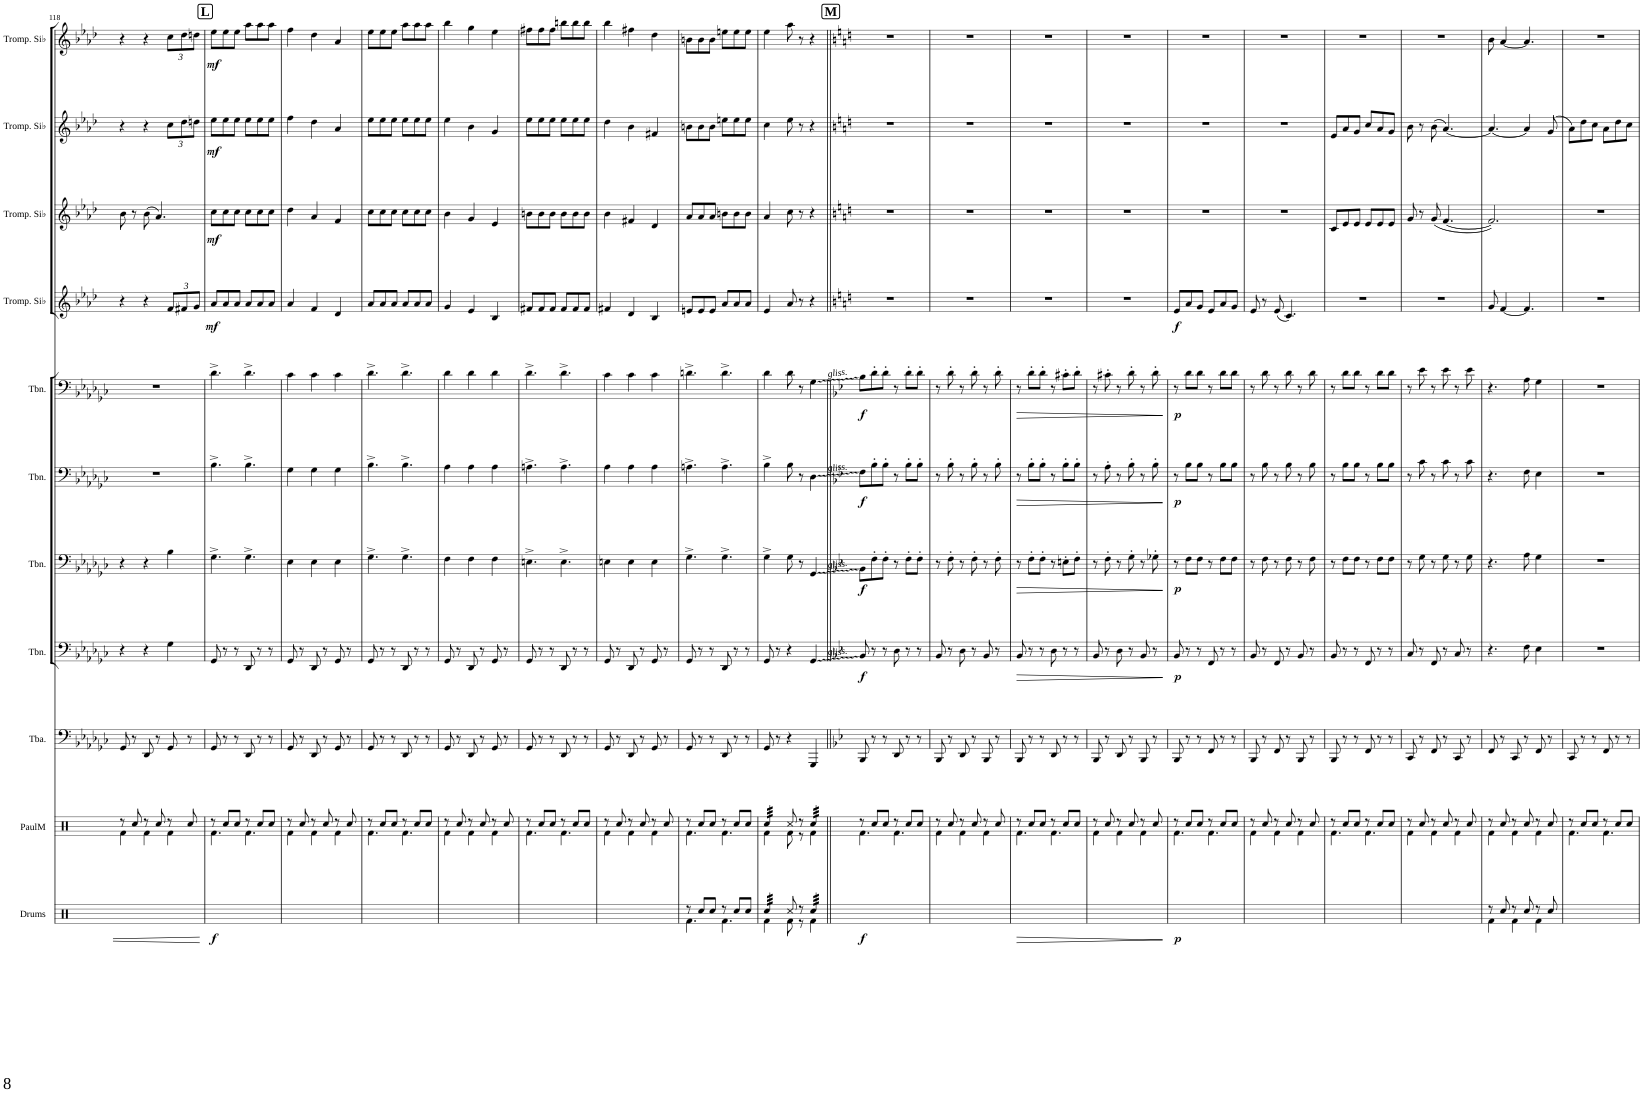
**kern	**kern	**kern	**kern	**dynam	**kern	**dynam	**kern	**dynam	**kern	**dynam	**kern	**dynam	**kern	**dynam	**kern	**dynam	**kern	**dynam
*part11	*part10	*part9	*part8	*part8	*part7	*part7	*part6	*part6	*part5	*part5	*part4	*part4	*part3	*part3	*part2	*part2	*part1	*part1
*staff11	*staff10	*staff9	*staff8	*staff8	*staff7	*staff7	*staff6	*staff6	*staff5	*staff5	*staff4	*staff4	*staff3	*staff3	*staff2	*staff2	*staff1	*staff1
*I"Drums	*I"PaulM	*I"Tuba	*I"Trombone	*	*I"Trombone	*	*I"Trombone	*	*I"Trombone	*	*I"Trompette en Sib	*	*I"Trompette en Sib	*	*I"Trompette en Sib	*	*I"Trompette en Sib	*
*I'Drums	*I'PaulM	*I'Tba.	*I'Tbn.	*	*I'Tbn.	*	*I'Tbn.	*	*I'Tbn.	*	*I'Tromp. Sib	*	*I'Tromp. Sib	*	*I'Tromp. Sib	*	*I'Tromp. Sib	*
!!LO:PB:g=z
*clefX	*clefX	*clefF4	*clefF4	*	*clefF4	*	*clefF4	*	*clefF4	*	*clefG2	*	*clefG2	*	*clefG2	*	*clefG2	*
*	*	*	*	*	*	*	*	*	*	*	*Trd1c2	*	*Trd1c2	*	*Trd1c2	*	*Trd1c2	*
*k[]	*k[]	*k[b-e-a-d-g-c-]	*k[b-e-a-d-g-c-]	*	*k[b-e-a-d-g-c-]	*	*k[b-e-a-d-g-c-]	*	*k[b-e-a-d-g-c-]	*	*k[b-e-a-d-]	*	*k[b-e-a-d-]	*	*k[b-e-a-d-]	*	*k[b-e-a-d-]	*
*M6/8	*M6/8	*M6/8	*M6/8	*	*M6/8	*	*M6/8	*	*M6/8	*	*M6/8	*	*M6/8	*	*M6/8	*	*M6/8	*
=118	=118	=118	=118	=118	=118	=118	=118	=118	=118	=118	=118	=118	=118	=118	=118	=118	=118	=118
*	*^	*	*	*	*	*	*	*	*	*	*	*	*	*	*	*	*	*
4R	8r	4Rf\	8GG-/	4r	.	4r	.	2.r	.	2.r	.	4r	.	8b-\	.	4r	.	4r	.
.	8Rcc/	.	8r	.	.	.	.	.	.	.	.	.	.	8r	.	.	.	.	.
4R	8r	4Rf\	8DD-/	4r	.	4r	.	.	.	.	.	4r	.	(8b-\	.	4r	.	4r	.
.	8Rcc/	.	8r	.	.	.	.	.	.	.	.	.	.	4.a-/)	.	.	.	.	.
*	*	*	*	*	*	*	*	*	*	*	*	*Xbrackettup	*	*	*	*Xbrackettup	*	*Xbrackettup	*
4R	8r	4Rf\	8GG-/	4G-\	.	4B-\	.	.	.	.	.	12f/L	.	.	.	12cc\L	.	12cc\L	.
.	.	.	.	.	.	.	.	.	.	.	.	12f#X/	.	.	.	12dd-\	.	12dd-\	.
.	8Rcc/	.	8r	.	.	.	.	.	.	.	.	.	.	.	.	.	.	.	.
.	.	.	.	.	.	.	.	.	.	.	.	12g/J	.	.	.	12ddn\J	.	12ddn\J	.
!!LO:REH:place=s1:a:B:cj:fs=14:t=L
=119	=119	=119	=119	=119	=119	=119	=119	=119	=119	=119	=119	=119	=119	=119	=119	=119	=119	=119	=119
!	!	!	!	!	!	!	!	!	!	!	!	!	!LO:DY:b	!	!LO:DY:b	!	!LO:DY:b	!	!LO:DY:b
4R	8r	4.Rf\	8GG-/	8GG-/	.	4.G-^\	.	4.B-^\	.	4.d-^\	.	8a-/L	mf	8cc\L	mf	8ee-\L	mf	8ee-\L	mf
.	8Rcc/L	.	8r	8r	.	.	.	.	.	.	.	8a-/	.	8cc\	.	8ee-\	.	8ee-\	.
4R	8Rcc/J	.	8r	8r	.	.	.	.	.	.	.	8a-/J	.	8cc\J	.	8ee-\J	.	8ee-\J	.
.	8r	4.Rf\	8DD-/	8DD-/	.	4.G-^\	.	4.B-^\	.	4.d-^\	.	8a-/L	.	8cc\L	.	8ee-\L	.	8aa-\L	.
4R	8Rcc/L	.	8r	8r	.	.	.	.	.	.	.	8a-/	.	8cc\	.	8ee-\	.	8aa-\	.
.	8Rcc/J	.	8r	8r	.	.	.	.	.	.	.	8a-/J	.	8cc\J	.	8ee-\J	.	8aa-\J	.
=120	=120	=120	=120	=120	=120	=120	=120	=120	=120	=120	=120	=120	=120	=120	=120	=120	=120	=120	=120
4R	8r	4Rf\	8GG-/	8GG-/	.	4E-\	.	4G-\	.	4c-\	.	4a-/	.	4dd-\	.	4ff\	.	4ff\	.
.	8Rcc/	.	8r	8r	.	.	.	.	.	.	.	.	.	.	.	.	.	.	.
4R	8r	4Rf\	8DD-/	8DD-/	.	4E-\	.	4G-\	.	4c-\	.	4f/	.	4a-/	.	4dd-\	.	4dd-\	.
.	8Rcc/	.	8r	8r	.	.	.	.	.	.	.	.	.	.	.	.	.	.	.
4R	8r	4Rf\	8GG-/	8GG-/	.	4E-\	.	4G-\	.	4c-\	.	4d-/	.	4f/	.	4a-/	.	4a-/	.
.	8Rcc/	.	8r	8r	.	.	.	.	.	.	.	.	.	.	.	.	.	.	.
=121	=121	=121	=121	=121	=121	=121	=121	=121	=121	=121	=121	=121	=121	=121	=121	=121	=121	=121	=121
4R	8r	4.Rf\	8GG-/	8GG-/	.	4.G-^\	.	4.B-^\	.	4.d-^\	.	8a-/L	.	8cc\L	.	8ee-\L	.	8ee-\L	.
.	8Rcc/L	.	8r	8r	.	.	.	.	.	.	.	8a-/	.	8cc\	.	8ee-\	.	8ee-\	.
4R	8Rcc/J	.	8r	8r	.	.	.	.	.	.	.	8a-/J	.	8cc\J	.	8ee-\J	.	8ee-\J	.
.	8r	4.Rf\	8DD-/	8DD-/	.	4.G-^\	.	4.B-^\	.	4.d-^\	.	8a-/L	.	8cc\L	.	8ee-\L	.	8aa-\L	.
4R	8Rcc/L	.	8r	8r	.	.	.	.	.	.	.	8a-/	.	8cc\	.	8ee-\	.	8aa-\	.
.	8Rcc/J	.	8r	8r	.	.	.	.	.	.	.	8a-/J	.	8cc\J	.	8ee-\J	.	8aa-\J	.
=122	=122	=122	=122	=122	=122	=122	=122	=122	=122	=122	=122	=122	=122	=122	=122	=122	=122	=122	=122
4R	8r	4Rf\	8GG-/	8GG-/	.	4F\	.	4A-\	.	4d-\	.	4g/	.	4b-\	.	4ee-\	.	4bb-\	.
.	8Rcc/	.	8r	8r	.	.	.	.	.	.	.	.	.	.	.	.	.	.	.
4R	8r	4Rf\	8DD-/	8DD-/	.	4F\	.	4A-\	.	4d-\	.	4e-/	.	4g/	.	4b-\	.	4gg\	.
.	8Rcc/	.	8r	8r	.	.	.	.	.	.	.	.	.	.	.	.	.	.	.
4R	8r	4Rf\	8GG-/	8GG-/	.	4F\	.	4A-\	.	4d-\	.	4B-/	.	4e-/	.	4g/	.	4ee-\	.
.	8Rcc/	.	8r	8r	.	.	.	.	.	.	.	.	.	.	.	.	.	.	.
=123	=123	=123	=123	=123	=123	=123	=123	=123	=123	=123	=123	=123	=123	=123	=123	=123	=123	=123	=123
4R	8r	4.Rf\	8GG-/	8GG-/	.	4.En^\	.	4.An^\	.	4.d-^\	.	8f#X/L	.	8bn\L	.	8ee-\L	.	8ff#X\L	.
.	8Rcc/L	.	8r	8r	.	.	.	.	.	.	.	8f#/	.	8b\	.	8ee-\	.	8ff#\	.
4R	8Rcc/J	.	8r	8r	.	.	.	.	.	.	.	8f#/J	.	8b\J	.	8ee-\J	.	8ff#\J	.
.	8r	4.Rf\	8DD-/	8DD-/	.	4.E^\	.	4.A^\	.	4.d-^\	.	8f#/L	.	8b\L	.	8ee-\L	.	8bbn\L	.
4R	8Rcc/L	.	8r	8r	.	.	.	.	.	.	.	8f#/	.	8b\	.	8ee-\	.	8bb\	.
.	8Rcc/J	.	8r	8r	.	.	.	.	.	.	.	8f#/J	.	8b\J	.	8ee-\J	.	8bb\J	.
=124	=124	=124	=124	=124	=124	=124	=124	=124	=124	=124	=124	=124	=124	=124	=124	=124	=124	=124	=124
4R	8r	4Rf\	8GG-/	8GG-/	.	4En\	.	4A-\	.	4c-\	.	4f#X/	.	4b-\	.	4dd-\	.	4bb-\	.
.	8Rcc/	.	8r	8r	.	.	.	.	.	.	.	.	.	.	.	.	.	.	.
4R	8r	4Rf\	8DD-/	8DD-/	.	4E\	.	4A-\	.	4c-\	.	4d-/	.	4f#X/	.	4b-\	.	4ff#X\	.
.	8Rcc/	.	8r	8r	.	.	.	.	.	.	.	.	.	.	.	.	.	.	.
4R	8r	4Rf\	8GG-/	8GG-/	.	4E\	.	4A-\	.	4c-\	.	4B-/	.	4d-/	.	4f#X/	.	4dd-\	.
.	8Rcc/	.	8r	8r	.	.	.	.	.	.	.	.	.	.	.	.	.	.	.
=125	=125	=125	=125	=125	=125	=125	=125	=125	=125	=125	=125	=125	=125	=125	=125	=125	=125	=125	=125
*^	*	*	*	*	*	*	*	*	*	*	*	*	*	*	*	*	*	*	*
8r	4.Rf\	8r	4.Rf\	8GG-/	8GG-/	.	4.G-^\	.	4.An^\	.	4.dn^\	.	8en/L	.	8a-/L	.	8bn\L	.	8bn\L	.
8Rcc/L	.	8Rcc/L	.	8r	8r	.	.	.	.	.	.	.	8e/	.	8a-/	.	8b\	.	8b\	.
8Rcc/J	.	8Rcc/J	.	8r	8r	.	.	.	.	.	.	.	8e/J	.	8a-/J	.	8b\J	.	8b\J	.
8r	4.Rf\	8r	4.Rf\	8DD-/	8DD-/	.	4.G-^\	.	4.A^\	.	4.d^\	.	8a-/L	.	8bn\L	.	8een\L	.	8een\L	.
8Rcc/L	.	8Rcc/L	.	8r	8r	.	.	.	.	.	.	.	8a-/	.	8b\	.	8ee\	.	8ee\	.
8Rcc/J	.	8Rcc/J	.	8r	8r	.	.	.	.	.	.	.	8a-/J	.	8b\J	.	8ee\J	.	8ee\J	.
=126	=126	=126	=126	=126	=126	=126	=126	=126	=126	=126	=126	=126	=126	=126	=126	=126	=126	=126	=126	=126
*tremolo	*	*	*	*	*	*	*	*	*	*	*	*	*	*	*	*	*	*	*	*
*	*	*tremolo	*	*	*	*	*	*	*	*	*	*	*	*	*	*	*	*	*	*
32Rcc/LLL	4Rf\	32Rcc/LLL	4Rf\	8GG-/	8GG-/	.	4G-^\	.	4B-^\	.	4d-\	.	4e-/	.	4a-/	.	4cc\	.	4ee-\	.
32Rcc/	.	32Rcc/	.	.	.	.	.	.	.	.	.	.	.	.	.	.	.	.	.	.
32Rcc/	.	32Rcc/	.	.	.	.	.	.	.	.	.	.	.	.	.	.	.	.	.	.
32Rcc/	.	32Rcc/	.	.	.	.	.	.	.	.	.	.	.	.	.	.	.	.	.	.
32Rcc/	.	32Rcc/	.	8r	8r	.	.	.	.	.	.	.	.	.	.	.	.	.	.	.
32Rcc/	.	32Rcc/	.	.	.	.	.	.	.	.	.	.	.	.	.	.	.	.	.	.
32Rcc/	.	32Rcc/	.	.	.	.	.	.	.	.	.	.	.	.	.	.	.	.	.	.
32Rcc/JJJ	.	32Rcc/JJJ	.	.	.	.	.	.	.	.	.	.	.	.	.	.	.	.	.	.
*	*	*Xtremolo	*	*	*	*	*	*	*	*	*	*	*	*	*	*	*	*	*	*
*Xtremolo	*	*	*	*	*	*	*	*	*	*	*	*	*	*	*	*	*	*	*	*
8Rcc/	8Rf\	8Rcc/	8Rf\	4r	4r	.	8G-\	.	8B-\	.	8d-\	.	8a-/	.	8cc\	.	8ee-\	.	8aa-\	.
8r	8r	8r	8r	.	.	.	8r	.	8r	.	8r	.	8r	.	8r	.	8r	.	8r	.
*tremolo	*	*	*	*	*	*	*	*	*	*	*	*	*	*	*	*	*	*	*	*
*	*	*tremolo	*	*	*	*	*	*	*	*	*	*	*	*	*	*	*	*	*	*
32Rcc/LLL	4Rf\	32Rcc/LLL	4Rf\	4GGG-/	4GG-/	.	4GG-/	.	4D-\	.	4G-\	.	4r	.	4r	.	4r	.	4r	.
32Rcc/	.	32Rcc/	.	.	.	.	.	.	.	.	.	.	.	.	.	.	.	.	.	.
32Rcc/	.	32Rcc/	.	.	.	.	.	.	.	.	.	.	.	.	.	.	.	.	.	.
32Rcc/	.	32Rcc/	.	.	.	.	.	.	.	.	.	.	.	.	.	.	.	.	.	.
32Rcc/	.	32Rcc/	.	.	.	.	.	.	.	.	.	.	.	.	.	.	.	.	.	.
32Rcc/	.	32Rcc/	.	.	.	.	.	.	.	.	.	.	.	.	.	.	.	.	.	.
32Rcc/	.	32Rcc/	.	.	.	.	.	.	.	.	.	.	.	.	.	.	.	.	.	.
32Rcc/JJJ	.	32Rcc/JJJ	.	.	.	.	.	.	.	.	.	.	.	.	.	.	.	.	.	.
*	*	*Xtremolo	*	*	*	*	*	*	*	*	*	*	*	*	*	*	*	*	*	*
!!LO:REH:place=s1:a:B:cj:fs=14:t=M
=127||	=127||	=127||	=127||	=127||	=127||	=127||	=127||	=127||	=127||	=127||	=127||	=127||	=127||	=127||	=127||	=127||	=127||	=127||	=127||	=127||
*	*	*	*	*k[b-e-]	*k[b-e-]	*	*k[b-e-]	*	*k[b-e-]	*	*k[b-e-]	*	*k[]	*	*k[]	*	*k[]	*	*k[]	*
!	!	!	!	!	!	!LO:DY:b	!	!LO:DY:b	!	!LO:DY:b	!	!LO:DY:b	!	!	!	!	!	!	!	!
32Rcc/LLL	4Rf\	8r	4.Rf\	8BBB-/	8BB-/	f	8BB-\L	f	8F\L	f	8B-\L	f	2.r	.	2.r	.	2.r	.	2.r	.
32Rcc/	.	.	.	.	.	.	.	.	.	.	.	.	.	.	.	.	.	.	.	.
32Rcc/	.	.	.	.	.	.	.	.	.	.	.	.	.	.	.	.	.	.	.	.
32Rcc/	.	.	.	.	.	.	.	.	.	.	.	.	.	.	.	.	.	.	.	.
32Rcc/	.	8Rcc/L	.	8r	8r	.	8F'\	.	8B-'\	.	8d'\	.	.	.	.	.	.	.	.	.
32Rcc/	.	.	.	.	.	.	.	.	.	.	.	.	.	.	.	.	.	.	.	.
32Rcc/	.	.	.	.	.	.	.	.	.	.	.	.	.	.	.	.	.	.	.	.
32Rcc/JJJ	.	.	.	.	.	.	.	.	.	.	.	.	.	.	.	.	.	.	.	.
*Xtremolo	*	*	*	*	*	*	*	*	*	*	*	*	*	*	*	*	*	*	*	*
8Rcc/	8Rf\	8Rcc/J	.	8r	8r	.	8F'\J	.	8B-'\J	.	8d'\J	.	.	.	.	.	.	.	.	.
8r	8r	8r	4.Rf\	8DD/	8D\	.	8r	.	8r	.	8r	.	.	.	.	.	.	.	.	.
*tremolo	*	*	*	*	*	*	*	*	*	*	*	*	*	*	*	*	*	*	*	*
32Rcc/LLL	4Rf\	8Rcc/L	.	8r	8r	.	8F'\L	.	8B-'\L	.	8d'\L	.	.	.	.	.	.	.	.	.
32Rcc/	.	.	.	.	.	.	.	.	.	.	.	.	.	.	.	.	.	.	.	.
32Rcc/	.	.	.	.	.	.	.	.	.	.	.	.	.	.	.	.	.	.	.	.
32Rcc/	.	.	.	.	.	.	.	.	.	.	.	.	.	.	.	.	.	.	.	.
32Rcc/	.	8Rcc/J	.	8r	8r	.	8F'\J	.	8B-'\J	.	8d'\J	.	.	.	.	.	.	.	.	.
32Rcc/	.	.	.	.	.	.	.	.	.	.	.	.	.	.	.	.	.	.	.	.
32Rcc/	.	.	.	.	.	.	.	.	.	.	.	.	.	.	.	.	.	.	.	.
32Rcc/JJJ	.	.	.	.	.	.	.	.	.	.	.	.	.	.	.	.	.	.	.	.
=128	=128	=128	=128	=128	=128	=128	=128	=128	=128	=128	=128	=128	=128	=128	=128	=128	=128	=128	=128	=128
32Rcc/LLL	4Rf\	8r	4Rf\	8BBB-/	8BB-/	.	8r	.	8r	.	8r	.	2.r	.	2.r	.	2.r	.	2.r	.
32Rcc/	.	.	.	.	.	.	.	.	.	.	.	.	.	.	.	.	.	.	.	.
32Rcc/	.	.	.	.	.	.	.	.	.	.	.	.	.	.	.	.	.	.	.	.
32Rcc/	.	.	.	.	.	.	.	.	.	.	.	.	.	.	.	.	.	.	.	.
32Rcc/	.	8Rcc/	.	8r	8r	.	8F'\	.	8B-'\	.	8d'\	.	.	.	.	.	.	.	.	.
32Rcc/	.	.	.	.	.	.	.	.	.	.	.	.	.	.	.	.	.	.	.	.
32Rcc/	.	.	.	.	.	.	.	.	.	.	.	.	.	.	.	.	.	.	.	.
32Rcc/JJJ	.	.	.	.	.	.	.	.	.	.	.	.	.	.	.	.	.	.	.	.
*Xtremolo	*	*	*	*	*	*	*	*	*	*	*	*	*	*	*	*	*	*	*	*
8Rcc/	8Rf\	8r	4Rf\	8DD/	8D\	.	8r	.	8r	.	8r	.	.	.	.	.	.	.	.	.
8r	8r	8Rcc/	.	8r	8r	.	8F'\	.	8B-'\	.	8d'\	.	.	.	.	.	.	.	.	.
*tremolo	*	*	*	*	*	*	*	*	*	*	*	*	*	*	*	*	*	*	*	*
32Rcc/LLL	4Rf\	8r	4Rf\	8BBB-/	8BB-/	.	8r	.	8r	.	8r	.	.	.	.	.	.	.	.	.
32Rcc/	.	.	.	.	.	.	.	.	.	.	.	.	.	.	.	.	.	.	.	.
32Rcc/	.	.	.	.	.	.	.	.	.	.	.	.	.	.	.	.	.	.	.	.
32Rcc/	.	.	.	.	.	.	.	.	.	.	.	.	.	.	.	.	.	.	.	.
32Rcc/	.	8Rcc/	.	8r	8r	.	8F'\	.	8B-'\	.	8d'\	.	.	.	.	.	.	.	.	.
32Rcc/	.	.	.	.	.	.	.	.	.	.	.	.	.	.	.	.	.	.	.	.
32Rcc/	.	.	.	.	.	.	.	.	.	.	.	.	.	.	.	.	.	.	.	.
32Rcc/JJJ	.	.	.	.	.	.	.	.	.	.	.	.	.	.	.	.	.	.	.	.
=129	=129	=129	=129	=129	=129	=129	=129	=129	=129	=129	=129	=129	=129	=129	=129	=129	=129	=129	=129	=129
!	!	!	!	!	!	!LO:HP:b	!	!LO:HP:b	!	!LO:HP:b	!	!LO:HP:b	!	!	!	!	!	!	!	!
32Rcc/LLL	4Rf\	8r	4.Rf\	8BBB-/	8BB-/	>	8r	>	8r	>	8r	>	2.r	.	2.r	.	2.r	.	2.r	.
32Rcc/	.	.	.	.	.	.	.	.	.	.	.	.	.	.	.	.	.	.	.	.
32Rcc/	.	.	.	.	.	.	.	.	.	.	.	.	.	.	.	.	.	.	.	.
32Rcc/	.	.	.	.	.	.	.	.	.	.	.	.	.	.	.	.	.	.	.	.
32Rcc/	.	8Rcc/L	.	8r	8r	.	8F'\L	.	8B-'\L	.	8d'\L	.	.	.	.	.	.	.	.	.
32Rcc/	.	.	.	.	.	.	.	.	.	.	.	.	.	.	.	.	.	.	.	.
32Rcc/	.	.	.	.	.	.	.	.	.	.	.	.	.	.	.	.	.	.	.	.
32Rcc/JJJ	.	.	.	.	.	.	.	.	.	.	.	.	.	.	.	.	.	.	.	.
*Xtremolo	*	*	*	*	*	*	*	*	*	*	*	*	*	*	*	*	*	*	*	*
8Rcc/	8Rf\	8Rcc/J	.	8r	8r	.	8F'\J	.	8B-'\J	.	8d'\J	.	.	.	.	.	.	.	.	.
8r	8r	8r	4.Rf\	8DD/	8D\	.	8r	.	8r	.	8r	.	.	.	.	.	.	.	.	.
*tremolo	*	*	*	*	*	*	*	*	*	*	*	*	*	*	*	*	*	*	*	*
32Rcc/LLL	4Rf\	8Rcc/L	.	8r	8r	.	8En'\L	.	8B-'\L	.	8c#X'\L	.	.	.	.	.	.	.	.	.
32Rcc/	.	.	.	.	.	.	.	.	.	.	.	.	.	.	.	.	.	.	.	.
32Rcc/	.	.	.	.	.	.	.	.	.	.	.	.	.	.	.	.	.	.	.	.
32Rcc/	.	.	.	.	.	.	.	.	.	.	.	.	.	.	.	.	.	.	.	.
32Rcc/	.	8Rcc/J	.	8r	8r	.	8F'\J	.	8B-'\J	.	8d'\J	.	.	.	.	.	.	.	.	.
32Rcc/	.	.	.	.	.	.	.	.	.	.	.	.	.	.	.	.	.	.	.	.
32Rcc/	.	.	.	.	.	.	.	.	.	.	.	.	.	.	.	.	.	.	.	.
32Rcc/JJJ	.	.	.	.	.	.	.	.	.	.	.	.	.	.	.	.	.	.	.	.
=130	=130	=130	=130	=130	=130	=130	=130	=130	=130	=130	=130	=130	=130	=130	=130	=130	=130	=130	=130	=130
32Rcc/LLL	4Rf\	8r	4Rf\	8BBB-/	8BB-/	.	8r	.	8r	.	8r	.	2.r	.	2.r	.	2.r	.	2.r	.
32Rcc/	.	.	.	.	.	.	.	.	.	.	.	.	.	.	.	.	.	.	.	.
32Rcc/	.	.	.	.	.	.	.	.	.	.	.	.	.	.	.	.	.	.	.	.
32Rcc/	.	.	.	.	.	.	.	.	.	.	.	.	.	.	.	.	.	.	.	.
32Rcc/	.	8Rcc/	.	8r	8r	.	8F'\	.	8A'\	.	8c#X'\	.	.	.	.	.	.	.	.	.
32Rcc/	.	.	.	.	.	.	.	.	.	.	.	.	.	.	.	.	.	.	.	.
32Rcc/	.	.	.	.	.	.	.	.	.	.	.	.	.	.	.	.	.	.	.	.
32Rcc/JJJ	.	.	.	.	.	.	.	.	.	.	.	.	.	.	.	.	.	.	.	.
*Xtremolo	*	*	*	*	*	*	*	*	*	*	*	*	*	*	*	*	*	*	*	*
8Rcc/	8Rf\	8r	4Rf\	8DD/	8D\	.	8r	.	8r	.	8r	.	.	.	.	.	.	.	.	.
8r	8r	8Rcc/	.	8r	8r	.	8G'\	.	8B-'\	.	8d'\	.	.	.	.	.	.	.	.	.
*tremolo	*	*	*	*	*	*	*	*	*	*	*	*	*	*	*	*	*	*	*	*
32Rcc/LLL	4Rf\	8r	4Rf\	8BBB-/	8BB-/	.	8r	.	8r	.	8r	.	.	.	.	.	.	.	.	.
32Rcc/	.	.	.	.	.	.	.	.	.	.	.	.	.	.	.	.	.	.	.	.
32Rcc/	.	.	.	.	.	.	.	.	.	.	.	.	.	.	.	.	.	.	.	.
32Rcc/	.	.	.	.	.	.	.	.	.	.	.	.	.	.	.	.	.	.	.	.
32Rcc/	.	8Rcc/	.	8r	8r	.	8G-X'\	.	8B-'\	.	8d'\	.	.	.	.	.	.	.	.	.
32Rcc/	.	.	.	.	.	.	.	.	.	.	.	.	.	.	.	.	.	.	.	.
32Rcc/	.	.	.	.	.	.	.	.	.	.	.	.	.	.	.	.	.	.	.	.
32Rcc/JJJ	.	.	.	.	.	.	.	.	.	.	.	.	.	.	.	.	.	.	.	.
*v	*v	*	*	*	*	*	*	*	*	*	*	*	*	*	*	*	*	*	*	*
*	*v	*v	*	*	*	*	*	*	*	*	*	*	*	*	*	*	*	*	*
.	.	.	.	]	.	]	.	]	.	]	.	.	.	.	.	.	.	.
=131	=131	=131	=131	=131	=131	=131	=131	=131	=131	=131	=131	=131	=131	=131	=131	=131	=131	=131
*^	*^	*	*	*	*	*	*	*	*	*	*	*	*	*	*	*	*	*
!	!	!	!	!	!	!LO:DY:b	!	!LO:DY:b	!	!LO:DY:b	!	!LO:DY:b	!	!LO:DY:b	!	!	!	!	!	!
32Rcc/LLL	4Rf\	8r	4.Rf\	8BBB-/	8BB-/	p	8r	p	8r	p	8r	p	8e/L	f	2.r	.	2.r	.	2.r	.
32Rcc/	.	.	.	.	.	.	.	.	.	.	.	.	.	.	.	.	.	.	.	.
32Rcc/	.	.	.	.	.	.	.	.	.	.	.	.	.	.	.	.	.	.	.	.
32Rcc/	.	.	.	.	.	.	.	.	.	.	.	.	.	.	.	.	.	.	.	.
32Rcc/	.	8Rcc/L	.	8r	8r	.	8F\L	.	8B-\L	.	8d\L	.	8a/	.	.	.	.	.	.	.
32Rcc/	.	.	.	.	.	.	.	.	.	.	.	.	.	.	.	.	.	.	.	.
32Rcc/	.	.	.	.	.	.	.	.	.	.	.	.	.	.	.	.	.	.	.	.
32Rcc/JJJ	.	.	.	.	.	.	.	.	.	.	.	.	.	.	.	.	.	.	.	.
*Xtremolo	*	*	*	*	*	*	*	*	*	*	*	*	*	*	*	*	*	*	*	*
8Rcc/	8Rf\	8Rcc/J	.	8r	8r	.	8F\J	.	8B-\J	.	8d\J	.	8g/J	.	.	.	.	.	.	.
8r	8r	8r	4.Rf\	8FF/	8FF/	.	8r	.	8r	.	8r	.	8e/L	.	.	.	.	.	.	.
*tremolo	*	*	*	*	*	*	*	*	*	*	*	*	*	*	*	*	*	*	*	*
32Rcc/LLL	4Rf\	8Rcc/L	.	8r	8r	.	8F\L	.	8B-\L	.	8d\L	.	8a/	.	.	.	.	.	.	.
32Rcc/	.	.	.	.	.	.	.	.	.	.	.	.	.	.	.	.	.	.	.	.
32Rcc/	.	.	.	.	.	.	.	.	.	.	.	.	.	.	.	.	.	.	.	.
32Rcc/	.	.	.	.	.	.	.	.	.	.	.	.	.	.	.	.	.	.	.	.
32Rcc/	.	8Rcc/J	.	8r	8r	.	8F\J	.	8B-\J	.	8d\J	.	8g/J	.	.	.	.	.	.	.
32Rcc/	.	.	.	.	.	.	.	.	.	.	.	.	.	.	.	.	.	.	.	.
32Rcc/	.	.	.	.	.	.	.	.	.	.	.	.	.	.	.	.	.	.	.	.
32Rcc/JJJ	.	.	.	.	.	.	.	.	.	.	.	.	.	.	.	.	.	.	.	.
=132	=132	=132	=132	=132	=132	=132	=132	=132	=132	=132	=132	=132	=132	=132	=132	=132	=132	=132	=132	=132
32Rcc/LLL	4Rf\	8r	4Rf\	8BBB-/	8BB-/	.	8r	.	8r	.	8r	.	8e/	.	2.r	.	2.r	.	2.r	.
32Rcc/	.	.	.	.	.	.	.	.	.	.	.	.	.	.	.	.	.	.	.	.
32Rcc/	.	.	.	.	.	.	.	.	.	.	.	.	.	.	.	.	.	.	.	.
32Rcc/	.	.	.	.	.	.	.	.	.	.	.	.	.	.	.	.	.	.	.	.
32Rcc/	.	8Rcc/	.	8r	8r	.	8F\	.	8B-\	.	8d\	.	8r	.	.	.	.	.	.	.
32Rcc/	.	.	.	.	.	.	.	.	.	.	.	.	.	.	.	.	.	.	.	.
32Rcc/	.	.	.	.	.	.	.	.	.	.	.	.	.	.	.	.	.	.	.	.
32Rcc/JJJ	.	.	.	.	.	.	.	.	.	.	.	.	.	.	.	.	.	.	.	.
*Xtremolo	*	*	*	*	*	*	*	*	*	*	*	*	*	*	*	*	*	*	*	*
8Rcc/	8Rf\	8r	4Rf\	8FF/	8FF/	.	8r	.	8r	.	8r	.	(8e/	.	.	.	.	.	.	.
8r	8r	8Rcc/	.	8r	8r	.	8F\	.	8B-\	.	8d\	.	4.c/)	.	.	.	.	.	.	.
*tremolo	*	*	*	*	*	*	*	*	*	*	*	*	*	*	*	*	*	*	*	*
32Rcc/LLL	4Rf\	8r	4Rf\	8BBB-/	8BB-/	.	8r	.	8r	.	8r	.	.	.	.	.	.	.	.	.
32Rcc/	.	.	.	.	.	.	.	.	.	.	.	.	.	.	.	.	.	.	.	.
32Rcc/	.	.	.	.	.	.	.	.	.	.	.	.	.	.	.	.	.	.	.	.
32Rcc/	.	.	.	.	.	.	.	.	.	.	.	.	.	.	.	.	.	.	.	.
32Rcc/	.	8Rcc/	.	8r	8r	.	8F\	.	8B-\	.	8d\	.	.	.	.	.	.	.	.	.
32Rcc/	.	.	.	.	.	.	.	.	.	.	.	.	.	.	.	.	.	.	.	.
32Rcc/	.	.	.	.	.	.	.	.	.	.	.	.	.	.	.	.	.	.	.	.
32Rcc/JJJ	.	.	.	.	.	.	.	.	.	.	.	.	.	.	.	.	.	.	.	.
=133	=133	=133	=133	=133	=133	=133	=133	=133	=133	=133	=133	=133	=133	=133	=133	=133	=133	=133	=133	=133
32Rcc/LLL	4Rf\	8r	4.Rf\	8BBB-/	8BB-/	.	8r	.	8r	.	8r	.	2.r	.	8c/L	.	8e/L	.	2.r	.
32Rcc/	.	.	.	.	.	.	.	.	.	.	.	.	.	.	.	.	.	.	.	.
32Rcc/	.	.	.	.	.	.	.	.	.	.	.	.	.	.	.	.	.	.	.	.
32Rcc/	.	.	.	.	.	.	.	.	.	.	.	.	.	.	.	.	.	.	.	.
32Rcc/	.	8Rcc/L	.	8r	8r	.	8F\L	.	8B-\L	.	8d\L	.	.	.	8e/	.	8a/	.	.	.
32Rcc/	.	.	.	.	.	.	.	.	.	.	.	.	.	.	.	.	.	.	.	.
32Rcc/	.	.	.	.	.	.	.	.	.	.	.	.	.	.	.	.	.	.	.	.
32Rcc/JJJ	.	.	.	.	.	.	.	.	.	.	.	.	.	.	.	.	.	.	.	.
*Xtremolo	*	*	*	*	*	*	*	*	*	*	*	*	*	*	*	*	*	*	*	*
8Rcc/	8Rf\	8Rcc/J	.	8r	8r	.	8F\J	.	8B-\J	.	8d\J	.	.	.	8e/J	.	8g/J	.	.	.
8r	8r	8r	4.Rf\	8FF/	8FF/	.	8r	.	8r	.	8r	.	.	.	8e/L	.	8cc/L	.	.	.
*tremolo	*	*	*	*	*	*	*	*	*	*	*	*	*	*	*	*	*	*	*	*
32Rcc/LLL	4Rf\	8Rcc/L	.	8r	8r	.	8F\L	.	8B-\L	.	8d\L	.	.	.	8e/	.	8a/	.	.	.
32Rcc/	.	.	.	.	.	.	.	.	.	.	.	.	.	.	.	.	.	.	.	.
32Rcc/	.	.	.	.	.	.	.	.	.	.	.	.	.	.	.	.	.	.	.	.
32Rcc/	.	.	.	.	.	.	.	.	.	.	.	.	.	.	.	.	.	.	.	.
32Rcc/	.	8Rcc/J	.	8r	8r	.	8F\J	.	8B-\J	.	8d\J	.	.	.	8e/J	.	8g/J	.	.	.
32Rcc/	.	.	.	.	.	.	.	.	.	.	.	.	.	.	.	.	.	.	.	.
32Rcc/	.	.	.	.	.	.	.	.	.	.	.	.	.	.	.	.	.	.	.	.
32Rcc/JJJ	.	.	.	.	.	.	.	.	.	.	.	.	.	.	.	.	.	.	.	.
=134	=134	=134	=134	=134	=134	=134	=134	=134	=134	=134	=134	=134	=134	=134	=134	=134	=134	=134	=134	=134
32Rcc/LLL	4Rf\	8r	4Rf\	8CC/	8C/	.	8r	.	8r	.	8r	.	2.r	.	8g/	.	8b\	.	2.r	.
32Rcc/	.	.	.	.	.	.	.	.	.	.	.	.	.	.	.	.	.	.	.	.
32Rcc/	.	.	.	.	.	.	.	.	.	.	.	.	.	.	.	.	.	.	.	.
32Rcc/	.	.	.	.	.	.	.	.	.	.	.	.	.	.	.	.	.	.	.	.
32Rcc/	.	8Rcc/	.	8r	8r	.	8G\	.	8c\	.	8e-\	.	.	.	8r	.	8r	.	.	.
32Rcc/	.	.	.	.	.	.	.	.	.	.	.	.	.	.	.	.	.	.	.	.
32Rcc/	.	.	.	.	.	.	.	.	.	.	.	.	.	.	.	.	.	.	.	.
32Rcc/JJJ	.	.	.	.	.	.	.	.	.	.	.	.	.	.	.	.	.	.	.	.
*Xtremolo	*	*	*	*	*	*	*	*	*	*	*	*	*	*	*	*	*	*	*	*
8Rcc/	8Rf\	8r	4Rf\	8FF/	8FF/	.	8r	.	8r	.	8r	.	.	.	(8g/	.	(8b\	.	.	.
8r	8r	8Rcc/	.	8r	8r	.	8G\	.	8c\	.	8e-\	.	.	.	[4.f/	.	[4.a/)	.	.	.
*tremolo	*	*	*	*	*	*	*	*	*	*	*	*	*	*	*	*	*	*	*	*
32Rcc/LLL	4Rf\	8r	4Rf\	8CC/	8C/	.	8r	.	8r	.	8r	.	.	.	.	.	.	.	.	.
32Rcc/	.	.	.	.	.	.	.	.	.	.	.	.	.	.	.	.	.	.	.	.
32Rcc/	.	.	.	.	.	.	.	.	.	.	.	.	.	.	.	.	.	.	.	.
32Rcc/	.	.	.	.	.	.	.	.	.	.	.	.	.	.	.	.	.	.	.	.
32Rcc/	.	8Rcc/	.	8r	8r	.	8G\	.	8c\	.	8e-\	.	.	.	.	.	.	.	.	.
32Rcc/	.	.	.	.	.	.	.	.	.	.	.	.	.	.	.	.	.	.	.	.
32Rcc/	.	.	.	.	.	.	.	.	.	.	.	.	.	.	.	.	.	.	.	.
32Rcc/JJJ	.	.	.	.	.	.	.	.	.	.	.	.	.	.	.	.	.	.	.	.
*Xtremolo	*	*	*	*	*	*	*	*	*	*	*	*	*	*	*	*	*	*	*	*
=135	=135	=135	=135	=135	=135	=135	=135	=135	=135	=135	=135	=135	=135	=135	=135	=135	=135	=135	=135	=135
8r	4Rf\	8r	4Rf\	8FF/	4.r	.	4.r	.	4.r	.	4.r	.	8g/	.	2.f/])	.	4.a/_	.	8b\	.
8Rcc/	.	8Rcc/	.	8r	.	.	.	.	.	.	.	.	[4f/	.	.	.	.	.	[4a/	.
8r	4Rf\	8r	4Rf\	8CC/	.	.	.	.	.	.	.	.	.	.	.	.	.	.	.	.
8Rcc/	.	8Rcc/	.	8r	8F\	.	8A\	.	8F\	.	8A\	.	4.f/]	.	.	.	4a/]	.	4.a/]	.
8r	4Rf\	8r	4Rf\	8FF/	4E-\	.	4G\	.	4E-\	.	4G\	.	.	.	.	.	.	.	.	.
8Rcc/	.	8Rcc/	.	8r	.	.	.	.	.	.	.	.	.	.	.	.	(8g/	.	.	.
=136	=136	=136	=136	=136	=136	=136	=136	=136	=136	=136	=136	=136	=136	=136	=136	=136	=136	=136	=136	=136
8r	4Rf\	8r	4.Rf\	8CC/	2.r	.	2.r	.	2.r	.	2.r	.	2.r	.	2.r	.	8a\L)	.	2.r	.
8Rcc/	.	8Rcc/L	.	8r	.	.	.	.	.	.	.	.	.	.	.	.	8dd\	.	.	.
8r	4Rf\	8Rcc/J	.	8r	.	.	.	.	.	.	.	.	.	.	.	.	8cc\J	.	.	.
8Rcc/	.	8r	4.Rf\	8FF/	.	.	.	.	.	.	.	.	.	.	.	.	8a\L	.	.	.
8r	4Rf\	8Rcc/L	.	8r	.	.	.	.	.	.	.	.	.	.	.	.	8dd\	.	.	.
8Rcc/	.	8Rcc/J	.	8r	.	.	.	.	.	.	.	.	.	.	.	.	8cc\J	.	.	.
*v	*v	*	*	*	*	*	*	*	*	*	*	*	*	*	*	*	*	*	*	*
*	*v	*v	*	*	*	*	*	*	*	*	*	*	*	*	*	*	*	*	*
=	=	=	=	=	=	=	=	=	=	=	=	=	=	=	=	=	=	=
*-	*-	*-	*-	*-	*-	*-	*-	*-	*-	*-	*-	*-	*-	*-	*-	*-	*-	*-
